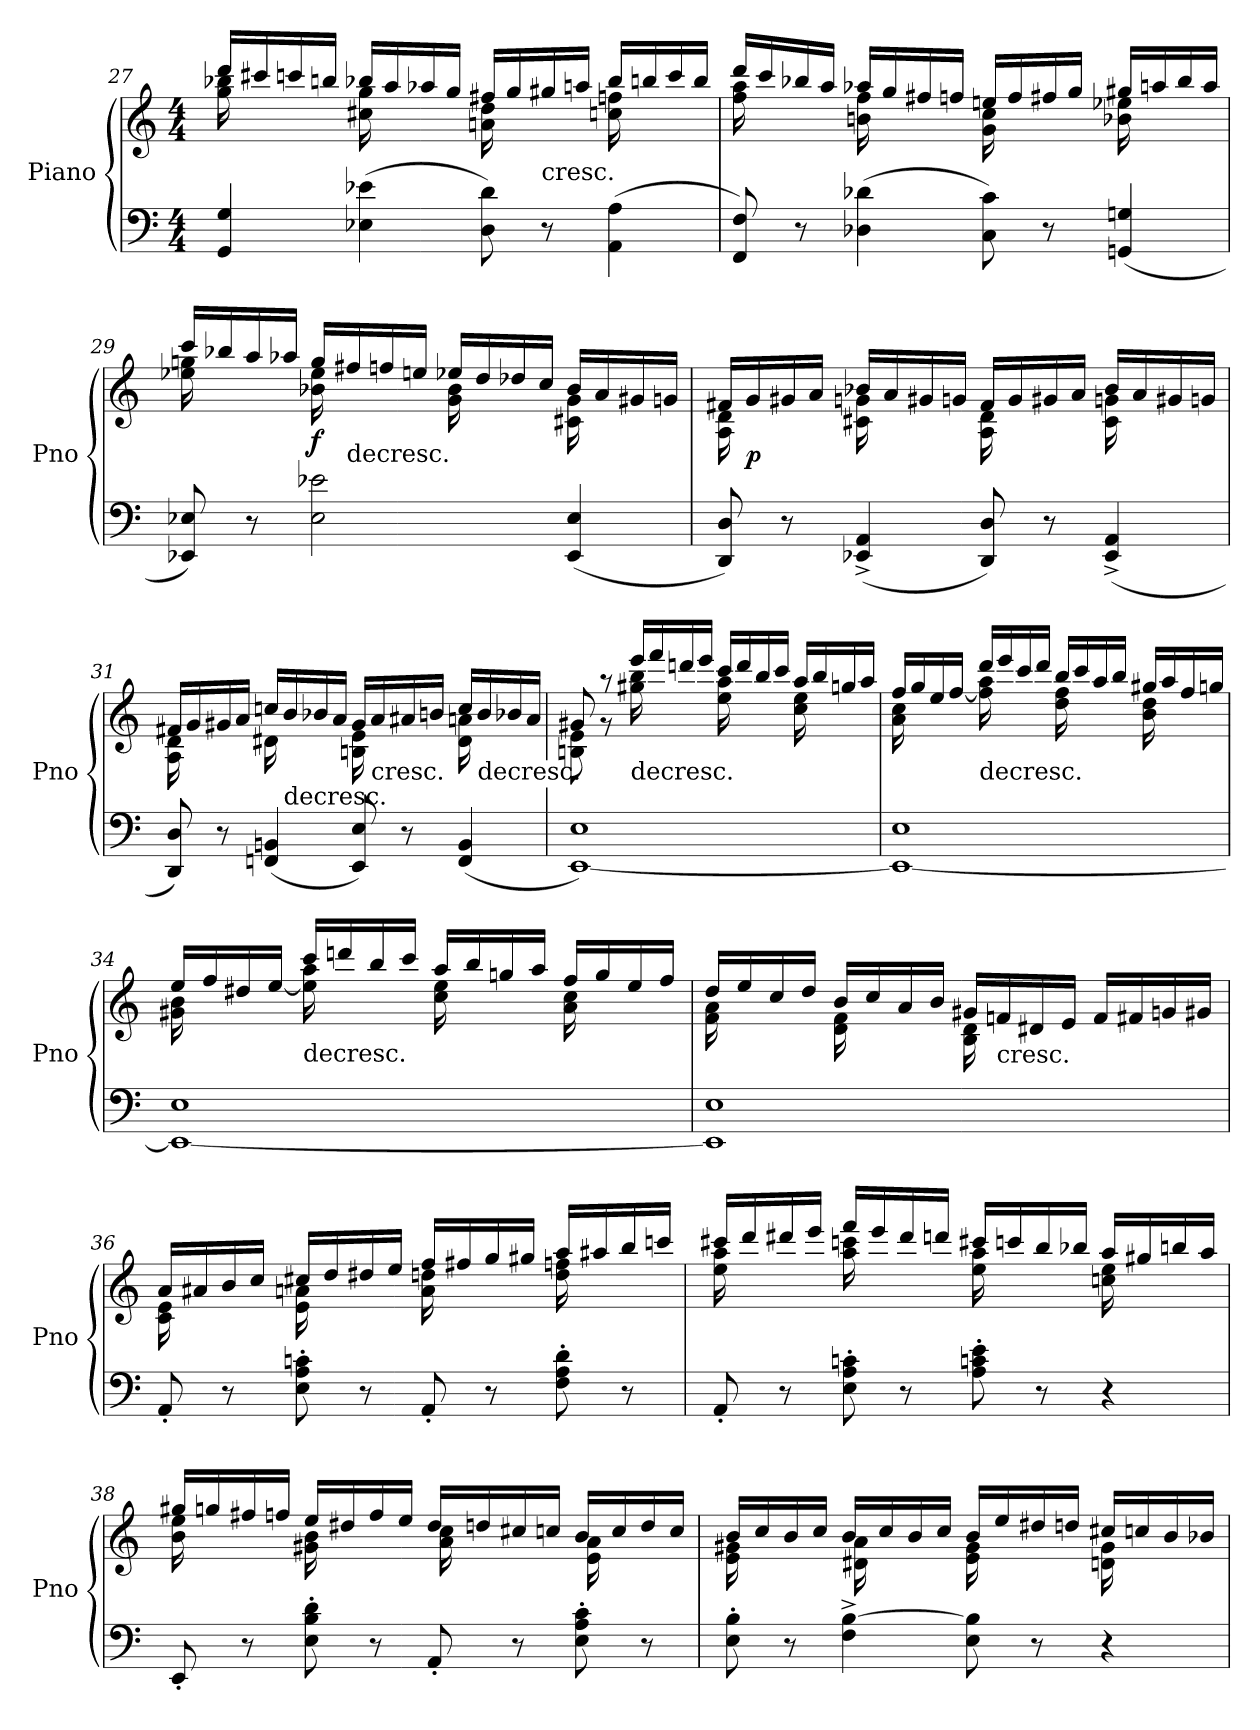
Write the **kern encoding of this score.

**kern	**kern	**dynam
*part1	*part1	*part1
*staff2	*staff1	*staff1/2
*I"Piano	*	*
*I'Pno	*	*
*clefF4	*clefG2	*
*k[]	*k[]	*
*M4/4	*M4/4	*
=27	=27	=27
*	*^	*
4GG/ 4G/	16ddd/LL	16gg\ 16bb-X\	.
.	16ccc#X/	8.ryy	.
.	16cccn/	.	.
.	16bbn/JJ	.	.
(4E-X\ 4e-X\	16bb-X/LL	16cc#X\ 16gg\	.
.	16aa/	8.ryy	.
.	16aa-X/	.	.
.	16gg/JJ	.	.
8D\ 8d\)	16ff#X/LL	16an\ 16dd\	.
.	16gg/	8.ryy	.
!	!LO:TX:c:t=cresc.	!	!
8r	16gg#X/	.	.
.	16aan/JJ	.	.
(4AA\ 4A\	16bb-/LL	16ccn\ 16ffn\	.
.	16bbn/	8.ryy	.
.	16ccc/	.	.
.	16bb/JJ	.	.
=28	=28	=28	=28
8FF/ 8F/)	16ddd/LL	16ff\ 16aa\	.
.	16ccc/	8.ryy	.
8r	16bb-X/	.	.
.	16aa/JJ	.	.
(4D-X\ 4d-X\	16aa-X/LL	16bn\ 16ff\	.
.	16gg/	8.ryy	.
.	16ff#X/	.	.
.	16ffn/JJ	.	.
8C\ 8c\)	16een/LL	16g\ 16cc\	.
.	16ff/	8.ryy	.
8r	16ff#X/	.	.
.	16gg/JJ	.	.
(4GGn/ 4Gn/	16gg#X/LL	16b-X\ 16ee-X\	.
.	16aan/	8.ryy	.
.	16bb-/	.	.
.	16aa/JJ	.	.
=29	=29	=29	=29
8EE-X/ 8E-X/)	16ccc/LL	16ee-X\ 16ggn\	.
.	16bb-X/	8.ryy	.
8r	16aa/	.	.
.	16aa-X/JJ	.	.
2E-\ 2e-X\	16gg/LL	16b-X\ 16ee-\	f
!	!LO:TX:c:t=decresc.	!	!
.	16ff#X/	8.ryy	.
.	16ffn/	.	.
.	16een/JJ	.	.
.	16ee-X/LL	16g\ 16b-\	.
.	16dd/	8.ryy	.
.	16dd-X/	.	.
.	16cc/JJ	.	.
(4EE-/ 4E-/	16b-/LL	16c#X\ 16g\	.
.	16a/	8.ryy	.
.	16g#X/	.	.
.	16gn/JJ	.	.
=30	=30	=30	=30
8DD/ 8D/)	16f#X/LL	16A\ 16d\	.
.	16g/	8.ryy	p
8r	16g#X/	.	.
.	16a/JJ	.	.
(4EE-X^/ 4AA^/	16b-X/LL	16c#X\ 16gn\	.
.	16a/	8.ryy	.
.	16g#X/	.	.
.	16gn/JJ	.	.
8DD/ 8D/)	16f#/LL	16A\ 16d\	.
.	16g/	8.ryy	.
8r	16g#X/	.	.
.	16a/JJ	.	.
(4EE-^/ 4AA^/	16b-/LL	16c#\ 16gn\	.
.	16a/	8.ryy	.
.	16g#X/	.	.
.	16gn/JJ	.	.
=31	=31	=31	=31
8DD/ 8D/)	16f#X/LL	16A\ 16d\	.
.	16g/	8.ryy	.
8r	16g#X/	.	.
.	16a/JJ	.	.
(4FFn/ 4BBn/	16ccn/LL	16d#X\	.
!	!LO:TX:c:t=decresc.	!	!
.	16b/	8.ryy	.
.	16b-X/	.	.
.	16a/JJ	.	.
8EE/ 8E/)	16g#/LL	16Bn\ 16e\	.
!	!LO:TX:c:t=cresc.	!	!
.	16a/	8.ryy	.
8r	16a#X/	.	.
.	16bn/JJ	.	.
(4FF/ 4BB/	16cc/LL	16d#\ 16an\	.
!	!LO:TX:c:t=decresc.	!	!
.	16b/	8.ryy	.
.	16b-X/	.	.
.	16a/JJ	.	.
=32	=32	=32	=32
[1EE 1E)	8g#X/	8Bn\ 8e\	.
.	8r	8r	.
!	!LO:TX:c:t=decresc.	!	!
.	16eee/LL	16gg#X\ 16bb\	.
.	16fff/	8.ryy	.
.	16dddn/	.	.
.	16eee/JJ	.	.
.	16ccc/LL	16ee\ 16aa\	.
.	16ddd/	8.ryy	.
.	16bb/	.	.
.	16ccc/JJ	.	.
.	16aa/LL	16cc\ 16ee\	.
.	16bb/	8.ryy	.
.	16ggn/	.	.
.	16aa/JJ	.	.
=33	=33	=33	=33
1EE_ 1E	16ff/LL	16a\ 16cc\	.
.	16gg/	8.ryy	.
.	16ee/	.	.
.	[16ff/JJ	.	.
!	!LO:TX:c:t=decresc.	!	!
.	16ddd/LL	16ff]\ 16aa\	.
.	16eee/	8.ryy	.
.	16ccc/	.	.
.	16ddd/JJ	.	.
.	16bb/LL	16dd\ 16ff\	.
.	16ccc/	8.ryy	.
.	16aa/	.	.
.	16bb/JJ	.	.
.	16gg#X/LL	16b\ 16dd\	.
.	16aa/	8.ryy	.
.	16ff/	.	.
.	16ggn/JJ	.	.
=34	=34	=34	=34
1EE_ 1E	16ee/LL	16g#X\ 16b\	.
.	16ff/	8.ryy	.
.	16dd#X/	.	.
.	[16ee/JJ	.	.
!	!LO:TX:c:t=decresc.	!	!
.	16ccc/LL	16ee]\ 16aa\	.
.	16dddn/	8.ryy	.
.	16bb/	.	.
.	16ccc/JJ	.	.
.	16aa/LL	16cc\ 16ee\	.
.	16bb/	8.ryy	.
.	16ggn/	.	.
.	16aa/JJ	.	.
.	16ff/LL	16a\ 16cc\	.
.	16gg/	8.ryy	.
.	16ee/	.	.
.	16ff/JJ	.	.
=35	=35	=35	=35
1EE] 1E	16dd/LL	16f\ 16a\	.
.	16ee/	8.ryy	.
.	16cc/	.	.
.	16dd/JJ	.	.
.	16b/LL	16d\ 16f\	.
.	16cc/	8.ryy	.
.	16a/	.	.
.	16b/JJ	.	.
.	16g#X/LL	16B\ 16d\	.
!	!LO:TX:c:t=cresc.	!	!
.	16fn/	4..ryy	.
.	16d#X/	.	.
.	16e/JJ	.	.
.	16f/LL	.	.
.	16f#X/	.	.
.	16gn/	.	.
.	16g#X/JJ	.	.
=36	=36	=36	=36
8AA'/	16a/LL	16c\ 16e\	.
.	16a#X/	8.ryy	.
8r	16b/	.	.
.	16cc/JJ	.	.
8E'\ 8A'\ 8cn'\	16cc#X/LL	16e\ 16an\	.
.	16dd/	8.ryy	.
8r	16dd#X/	.	.
.	16ee/JJ	.	.
8AA'/	16ff/LL	16a\ 16ddn\	.
.	16ff#X/	8.ryy	.
8r	16gg/	.	.
.	16gg#X/JJ	.	.
8F'\ 8A'\ 8d'\	16aa/LL	16dd\ 16ffn\	.
.	16aa#X/	8.ryy	.
8r	16bb/	.	.
.	16cccn/JJ	.	.
=37	=37	=37	=37
8AA'/	16ccc#X/LL	16ee\ 16aa\	.
.	16ddd/	8.ryy	.
8r	16ddd#X/	.	.
.	16eee/JJ	.	.
8E'\ 8A'\ 8cn'\	16fff/LL	16aa\ 16cccn\	.
.	16eee/	8.ryy	.
8r	16ddd#/	.	.
.	16dddn/JJ	.	.
8A'\ 8cn'\ 8e'\	16ccc#X/LL	16ee\ 16aa\	.
.	16cccn/	8.ryy	.
8r	16bb/	.	.
.	16bb-X/JJ	.	.
4r	16aa/LL	16ccn\ 16ee\	.
.	16gg#X/	8.ryy	.
.	16bbn/	.	.
.	16aa/JJ	.	.
=38	=38	=38	=38
8EE'/	16gg#X/LL	16b\ 16ee\	.
.	16ggn/	8.ryy	.
8r	16ff#X/	.	.
.	16ffn/JJ	.	.
8E'\ 8B'\ 8d'\	16ee/LL	16g#X\ 16b\	.
.	16dd#X/	8.ryy	.
8r	16ff/	.	.
.	16ee/JJ	.	.
8AA'/	16dd#/LL	16a\ 16cc\	.
.	16ddn/	8.ryy	.
8r	16cc#X/	.	.
.	16ccn/JJ	.	.
8E'\ 8A'\ 8c'\	16b/LL	16e\ 16a\	.
.	16cc/	8.ryy	.
8r	16dd/	.	.
.	16cc/JJ	.	.
=39	=39	=39	=39
8E'\ 8B'\	16b/LL	16e\ 16g#X\	.
.	16cc/	8.ryy	.
8r	16b/	.	.
.	16cc/JJ	.	.
4F^\ [4B^\	16b/LL	16d#X\ 16a\	.
.	16cc/	8.ryy	.
.	16b/	.	.
.	16cc/JJ	.	.
8E\ 8B]\	16b/LL	16e\ 16g#\	.
.	16ee/	8.ryy	.
8r	16dd#X/	.	.
.	16ddn/JJ	.	.
4r	16cc#X/LL	16dn\ 16g#\	.
.	16ccn/	8.ryy	.
.	16b/	.	.
.	16b-X/JJ	.	.
*	*v	*v	*
=	=	=
*-	*-	*-
